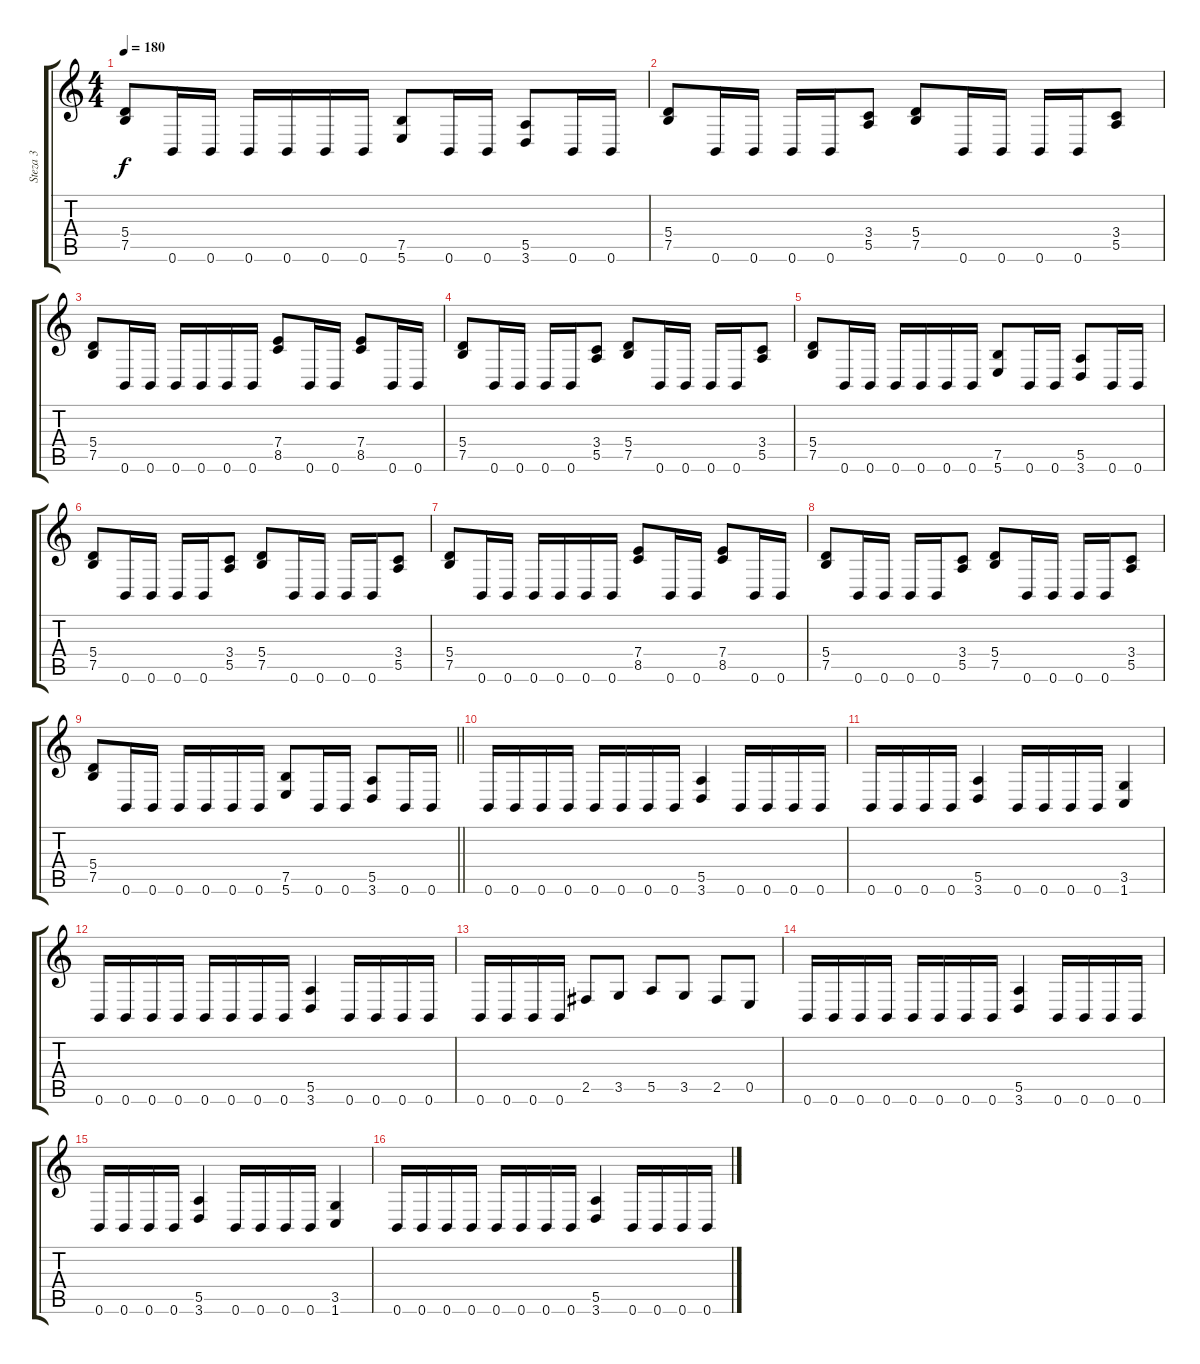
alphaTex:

\track ("Steza 3" "Steza 3") {instrument overdrivenguitar}
\staff {score tabs}
\tuning (B3 Gb3 D3 A2 E2 B1) {hide}
\ts (4 4)
\tempo 180
\clef g2
\ks c
(5.4 7.5).8{dy f} 0.6.16 0.6.16 0.6.16 0.6.16 0.6.16 0.6.16 (7.5 5.6).8 0.6.16 0.6.16 (5.5 3.6).8 0.6.16 0.6.16 |
(5.4 7.5).8 0.6.16 0.6.16 0.6.16 0.6.16 (3.4 5.5).8 (5.4 7.5).8 0.6.16 0.6.16 0.6.16 0.6.16 (3.4 5.5).8 |
(5.4 7.5).8 0.6.16 0.6.16 0.6.16 0.6.16 0.6.16 0.6.16 (7.4 8.5).8 0.6.16 0.6.16 (7.4 8.5).8 0.6.16 0.6.16 |
(5.4 7.5).8 0.6.16 0.6.16 0.6.16 0.6.16 (3.4 5.5).8 (5.4 7.5).8 0.6.16 0.6.16 0.6.16 0.6.16 (3.4 5.5).8 |
(5.4 7.5).8 0.6.16 0.6.16 0.6.16 0.6.16 0.6.16 0.6.16 (7.5 5.6).8 0.6.16 0.6.16 (5.5 3.6).8 0.6.16 0.6.16 |
(5.4 7.5).8 0.6.16 0.6.16 0.6.16 0.6.16 (3.4 5.5).8 (5.4 7.5).8 0.6.16 0.6.16 0.6.16 0.6.16 (3.4 5.5).8 |
(5.4 7.5).8 0.6.16 0.6.16 0.6.16 0.6.16 0.6.16 0.6.16 (7.4 8.5).8 0.6.16 0.6.16 (7.4 8.5).8 0.6.16 0.6.16 |
(5.4 7.5).8 0.6.16 0.6.16 0.6.16 0.6.16 (3.4 5.5).8 (5.4 7.5).8 0.6.16 0.6.16 0.6.16 0.6.16 (3.4 5.5).8 |
\barLineRight lightlight
(5.4 7.5).8 0.6.16 0.6.16 0.6.16 0.6.16 0.6.16 0.6.16 (7.5 5.6).8 0.6.16 0.6.16 (5.5 3.6).8 0.6.16 0.6.16 |
\section ("" "")
0.6.16 0.6.16 0.6.16 0.6.16 0.6.16 0.6.16 0.6.16 0.6.16 (5.5 3.6).4 0.6.16 0.6.16 0.6.16 0.6.16 |
0.6.16 0.6.16 0.6.16 0.6.16 (5.5 3.6).4 0.6.16 0.6.16 0.6.16 0.6.16 (3.5 1.6).4 |
0.6.16 0.6.16 0.6.16 0.6.16 0.6.16 0.6.16 0.6.16 0.6.16 (5.5 3.6).4 0.6.16 0.6.16 0.6.16 0.6.16 |
0.6.16 0.6.16 0.6.16 0.6.16 2.5.8 3.5.8 5.5.8 3.5.8 2.5.8 0.5.8 |
0.6.16 0.6.16 0.6.16 0.6.16 0.6.16 0.6.16 0.6.16 0.6.16 (5.5 3.6).4 0.6.16 0.6.16 0.6.16 0.6.16 |
0.6.16 0.6.16 0.6.16 0.6.16 (5.5 3.6).4 0.6.16 0.6.16 0.6.16 0.6.16 (3.5 1.6).4 |
0.6.16 0.6.16 0.6.16 0.6.16 0.6.16 0.6.16 0.6.16 0.6.16 (5.5 3.6).4 0.6.16 0.6.16 0.6.16 0.6.16
